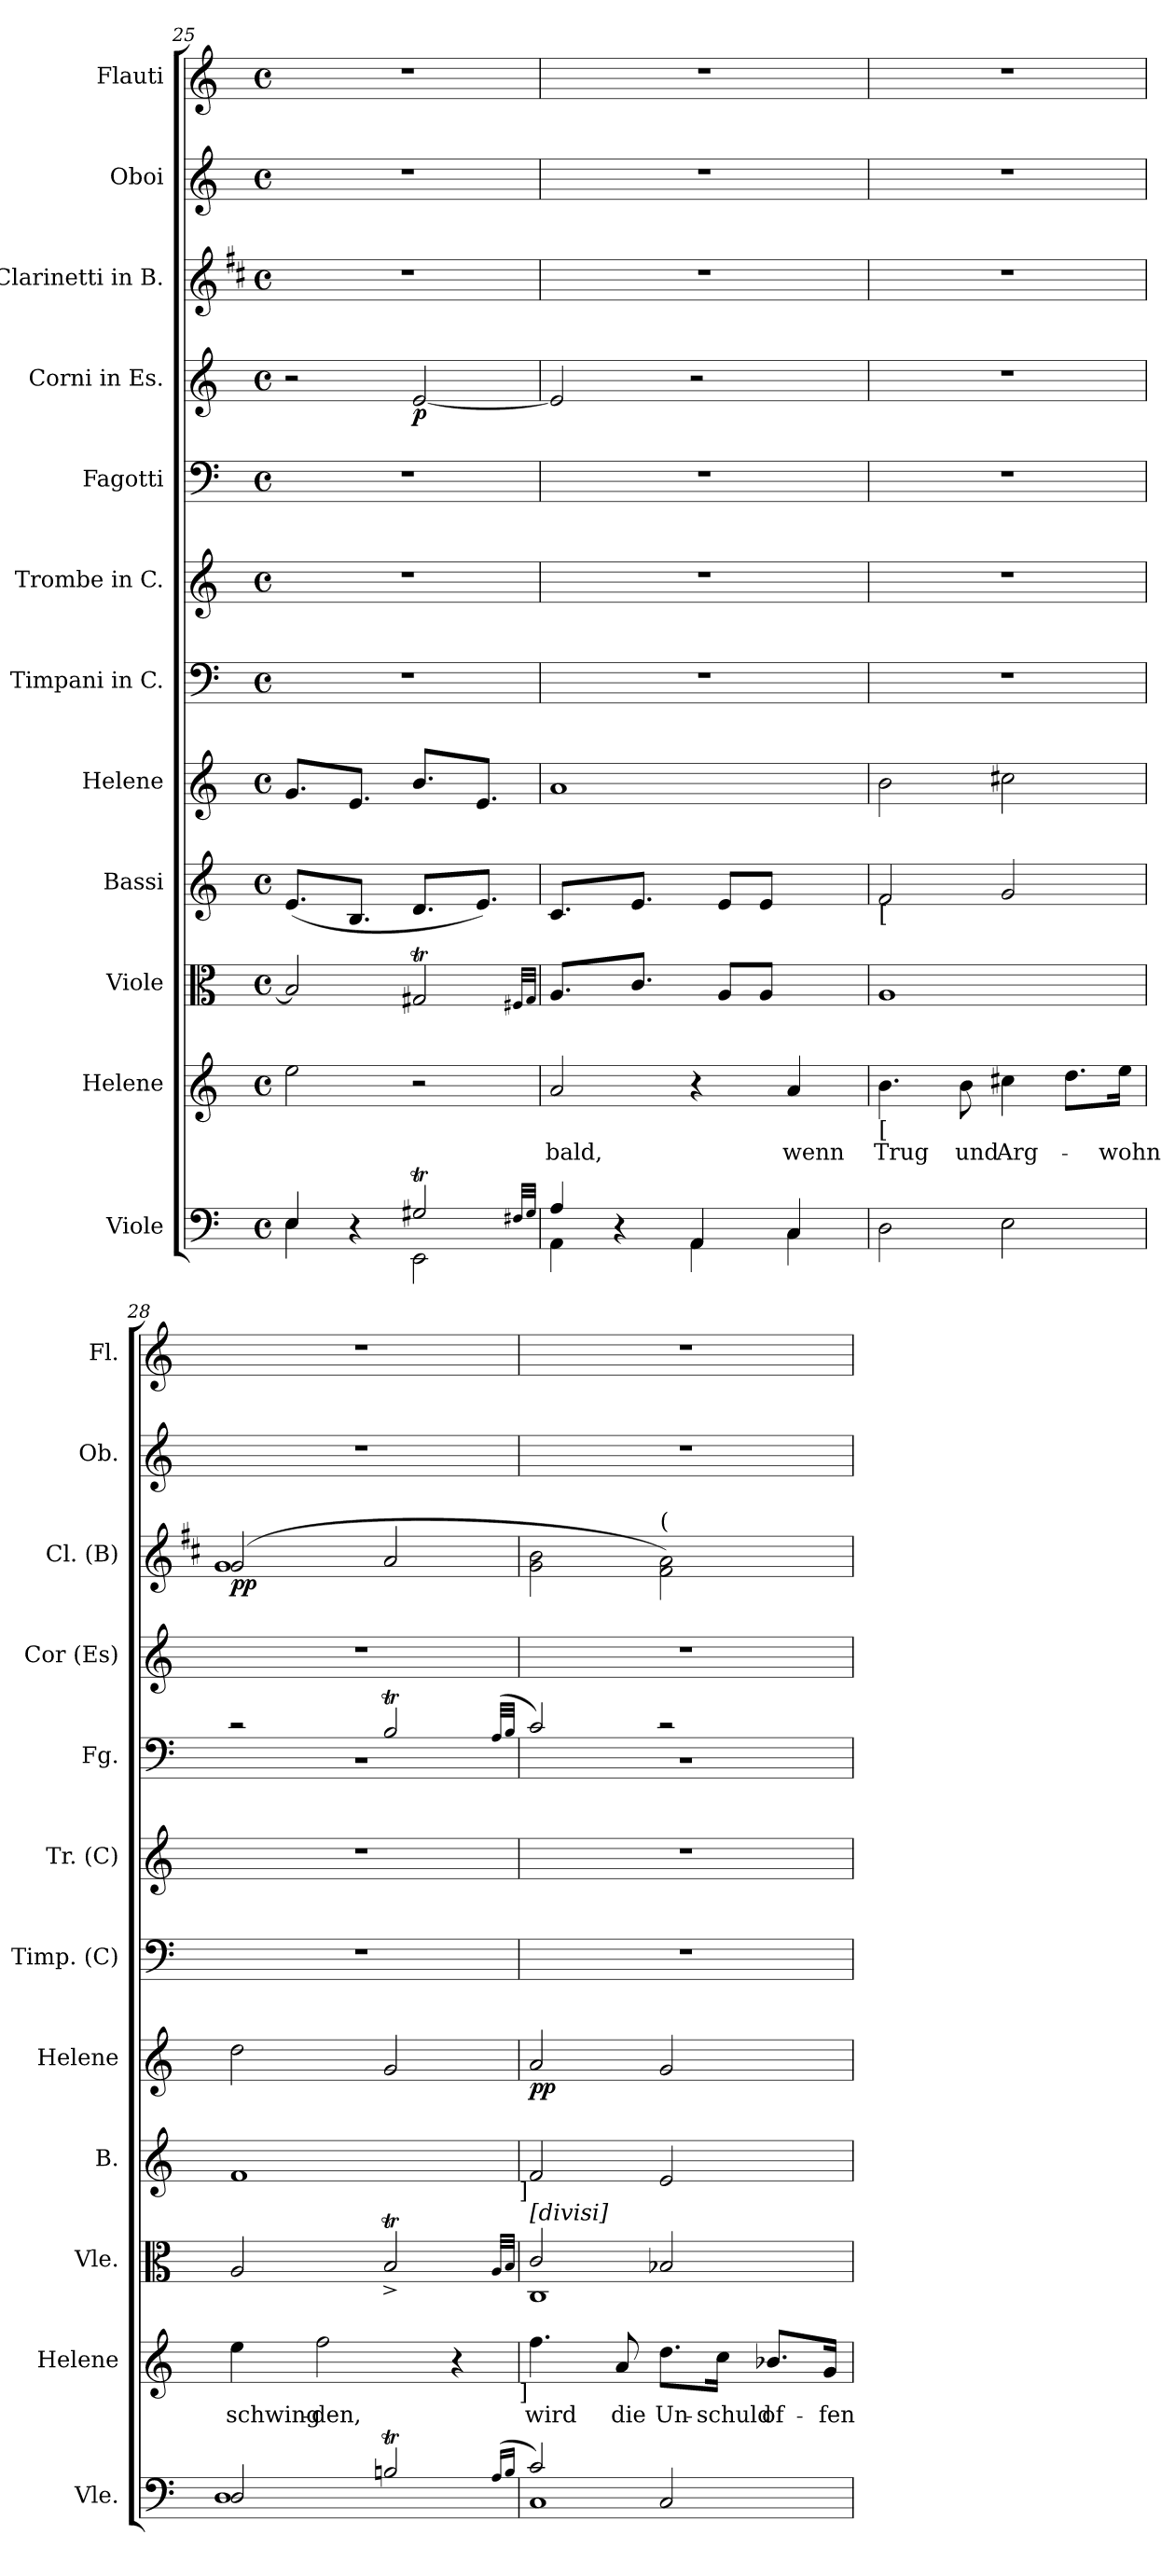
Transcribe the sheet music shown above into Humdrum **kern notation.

**kern	**kern	**text	**kern	**kern	**kern	**dynam	**kern	**kern	**kern	**kern	**dynam	**kern	**dynam	**kern	**kern
*part12	*part11	*part11	*part10	*part9	*part8	*part8	*part7	*part6	*part5	*part4	*part4	*part3	*part3	*part2	*part1
*staff12	*staff11	*staff11	*staff10	*staff9	*staff8	*staff8	*staff7	*staff6	*staff5	*staff4	*staff4	*staff3	*staff3	*staff2	*staff1
*I"Viole	*I"Helene	*	*I"Viole	*I"Bassi	*I"Helene	*	*I"Timpani in C.	*I"Trombe in C.	*I"Fagotti	*I"Corni in Es.	*	*I"Clarinetti in B.	*	*I"Oboi	*I"Flauti
*I'Vle.	*I'Helene	*	*I'Vle.	*I'B.	*I'Helene	*	*I'Timp. (C)	*I'Tr. (C)	*I'Fg.	*I'Cor (Es)	*	*I'Cl. (B)	*	*I'Ob.	*I'Fl.
*clefF4	*clefG2	*	*clefC3	*clefG2	*clefG2	*	*clefF4	*clefG2	*clefF4	*clefG2	*	*clefG2	*	*clefG2	*clefG2
*	*	*	*	*	*	*	*	*	*	*ITrd4c7	*	*ITrd1c2	*	*	*
*k[]	*k[]	*	*k[]	*k[]	*k[]	*	*k[]	*k[]	*k[]	*k[b-]	*	*k[]	*	*k[]	*k[]
*C:	*C:	*	*C:	*C:	*C:	*	*C:	*C:	*C:	*F:	*	*C:	*	*C:	*C:
*M4/4	*M4/4	*	*M4/4	*M4/4	*M4/4	*	*M4/4	*M4/4	*M4/4	*M4/4	*	*M4/4	*	*M4/4	*M4/4
*met(c)	*met(c)	*	*met(c)	*met(c)	*met(c)	*	*met(c)	*met(c)	*met(c)	*met(c)	*	*met(c)	*	*met(c)	*met(c)
=25	=25	=25	=25	=25	=25	=25	=25	=25	=25	=25	=25	=25	=25	=25	=25
*^	*	*	*	*	*	*	*	*	*	*	*	*	*	*	*
*	*	*	*	*	*Xtuplet	*Xtuplet	*	*	*	*	*	*	*	*	*	*
4E/	4E\	2ee\	.	2B/]	(<6.e/L	6.g/L	.	1r	1r	1r	2r	.	1r	.	1r	1r
4r	4ryy	.	.	.	6.B/J	6.e/J	.	.	.	.	.	.	.	.	.	.
!	!	!	!	!	!	!	!	!	!	!	!	!LO:DY:b	!	!	!	!
2G#t/	2EE\	2r	.	2G#t/	6.d/L	6.b/L	.	.	.	.	[2A	p	.	.	.	.
.	.	.	.	.	6.e/J)	6.e/J	.	.	.	.	.	.	.	.	.	.
32qF#/LLL	.	.	.	32qF#/LLL	.	.	.	.	.	.	.	.	.	.	.	.
32qG#/JJJ	.	.	.	32qG#/JJJ	.	.	.	.	.	.	.	.	.	.	.	.
=26	=26	=26	=26	=26	=26	=26	=26	=26	=26	=26	=26	=26	=26	=26	=26	=26
*	*	*	*	*Xtuplet	*	*	*	*	*	*	*	*	*	*	*	*
4A/	4AA\	2a/	bald,	16%3.A/L	16%3.c/L	1a	.	1r	1r	1r	2A]	.	1r	.	1r	1r
4r	4ryy	.	.	.	.	.	.	.	.	.	.	.	.	.	.	.
.	.	.	.	16%3.c/J	16%3.e/J	.	.	.	.	.	.	.	.	.	.	.
4AA/	4AA\	4r	.	.	.	.	.	.	.	.	2r	.	.	.	.	.
.	.	.	.	8A/L	8e/L	.	.	.	.	.	.	.	.	.	.	.
.	.	.	.	8A/J	8e/J	.	.	.	.	.	.	.	.	.	.	.
4C/	4C\	4a/	wenn	.	.	.	.	.	.	.	.	.	.	.	.	.
.	.	.	.	8.ryy	8.ryy	.	.	.	.	.	.	.	.	.	.	.
*v	*v	*	*	*	*	*	*	*	*	*	*	*	*	*	*	*
!!LO:PB:g=z
=27	=27	=27	=27	=27	=27	=27	=27	=27	=27	=27	=27	=27	=27	=27	=27
!	!	!	!	!LO:TX:b:t=[	!	!	!	!	!	!	!	!	!	!	!
!	!LO:TX:b:t=[	!	!	!	!	!	!	!	!	!	!	!	!	!	!
2D\	4.b\	Trug	1A	2f/	2b\	.	1r	1r	1r	1r	.	1r	.	1r	1r
.	8b\	und	.	.	.	.	.	.	.	.	.	.	.	.	.
2E\	4cc#\	Arg-	.	2g/	2cc#\	.	.	.	.	.	.	.	.	.	.
.	8.dd\L	.	.	.	.	.	.	.	.	.	.	.	.	.	.
.	16ee\Jk	wohn	.	.	.	.	.	.	.	.	.	.	.	.	.
=28	=28	=28	=28	=28	=28	=28	=28	=28	=28	=28	=28	=28	=28	=28	=28
*^	*	*	*	*	*	*	*	*	*^	*	*	*^	*	*	*
!	!	!	!	!	!	!	!	!	!	!	!	!	!	!	!	!LO:DY:b	!	!
2D/	1D	4ee\	schwing-	2A/	1f	2dd\	.	1r	1r	2r	1r	1r	.	(>2f/	1f	pp	1r	1r
.	.	2ff\	den,	.	.	.	.	.	.	.	.	.	.	.	.	.	.	.
2Bnt/	.	.	.	2Bt^</	.	2g/	.	.	.	2Bt/	.	.	.	2g/	.	.	.	.
.	.	4r	.	.	.	.	.	.	.	.	.	.	.	.	.	.	.	.
*	*	*	*	*	*	*	*	*	*	*	*	*	*	*v	*v	*	*	*
(<16qA/LL	.	.	.	32qA/LLL	.	.	.	.	.	(<32qA/LLL	.	.	.	.	.	.	.
16qB/JJ	.	.	.	32qB/JJJ	.	.	.	.	.	32qB/JJJ	.	.	.	.	.	.	.
!	!	!	!	!	!LO:TX:b:t=]	!	!	!	!	!	!	!	!	!	!	!	!
!	!	!LO:TX:b:t=]	!	!	!	!	!	!	!	!	!	!	!	!	!	!	!
=29	=29	=29	=29	=29	=29	=29	=29	=29	=29	=29	=29	=29	=29	=29	=29	=29	=29
*	*	*	*	*^	*	*	*	*	*	*	*	*	*	*	*	*	*
!	!	!	!	!LO:TX:a:t=[divisi]	!	!	!	!	!	!	!	!	!	!	!	!	!	!
!	!	!	!	!	!	!	!	!LO:DY:b	!	!	!	!	!	!	!	!	!	!
2c/)	1C	4.ff\	wird	2c/	1C	2f/	2a/	pp	1r	1r	2c/)	1r	1r	.	2f\ 2a\	.	1r	1r
.	.	8a/	die	.	.	.	.	.	.	.	.	.	.	.	.	.	.	.
!	!	!	!	!	!	!	!	!	!	!	!	!	!	!	!LO:TX:a:t=(	!	!	!
2C/	.	8.dd\L	Un-	2B-/	.	2e/	2g/	.	.	.	2r	.	.	.	2e\ 2g\)	.	.	.
.	.	16cc\Jk	schuld	.	.	.	.	.	.	.	.	.	.	.	.	.	.	.
.	.	8.b-/L	of-	.	.	.	.	.	.	.	.	.	.	.	.	.	.	.
.	.	16g/Jk	fen-	.	.	.	.	.	.	.	.	.	.	.	.	.	.	.
*v	*v	*	*	*v	*v	*	*	*	*	*	*v	*v	*	*	*	*	*	*
=	=	=	=	=	=	=	=	=	=	=	=	=	=	=	=
*-	*-	*-	*-	*-	*-	*-	*-	*-	*-	*-	*-	*-	*-	*-	*-
